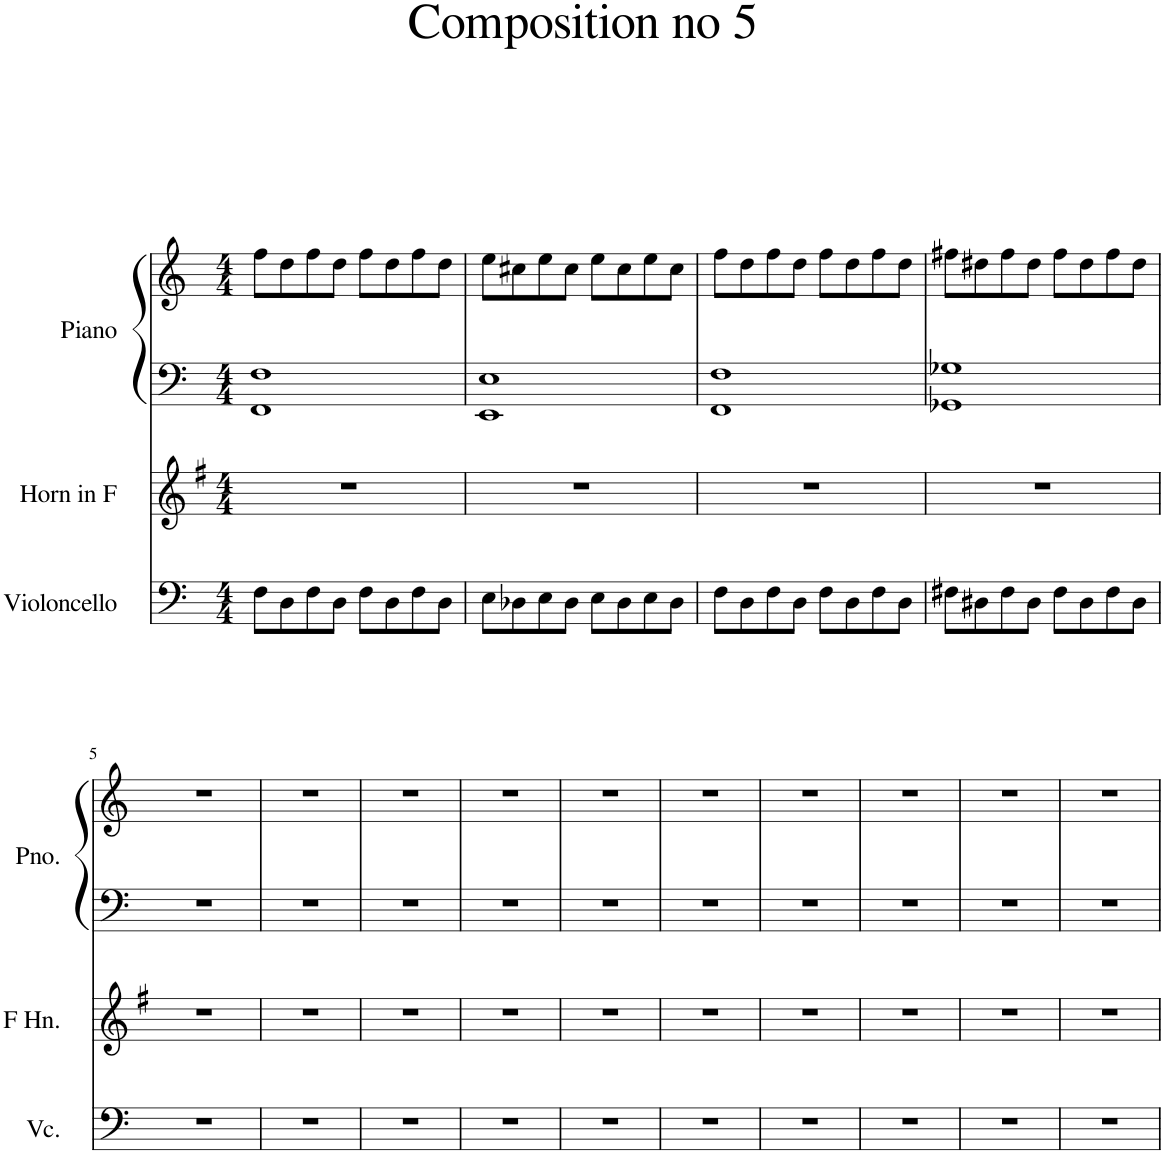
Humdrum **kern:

**kern	**kern	**kern	**kern
*part3	*part2	*part1	*part1
*staff4	*staff3	*staff2	*staff1
*I"Violoncello	*I"Horn in F	*I"Piano	*
*I'Vc.	*	*I'Pno.	*
*clefF4	*clefG2	*clefF4	*clefG2
*	*Trd4c7	*	*
*k[]	*k[f#]	*k[]	*k[]
*M4/4	*M4/4	*M4/4	*M4/4
=1	=1	=1	=1
8F\L	1r	1FF 1F	8ff\L
8D\	.	.	8dd\
8F\	.	.	8ff\
8D\J	.	.	8dd\J
8F\L	.	.	8ff\L
8D\	.	.	8dd\
8F\	.	.	8ff\
8D\J	.	.	8dd\J
=2	=2	=2	=2
8E\L	1r	1EE 1E	8ee\L
8D-X\	.	.	8cc#X\
8E\	.	.	8ee\
8D-\J	.	.	8cc#\J
8E\L	.	.	8ee\L
8D-\	.	.	8cc#\
8E\	.	.	8ee\
8D-\J	.	.	8cc#\J
=3	=3	=3	=3
8F\L	1r	1FF 1F	8ff\L
8D\	.	.	8dd\
8F\	.	.	8ff\
8D\J	.	.	8dd\J
8F\L	.	.	8ff\L
8D\	.	.	8dd\
8F\	.	.	8ff\
8D\J	.	.	8dd\J
=4	=4	=4	=4
8F#X\L	1r	1GG-X 1G-X	8ff#X\L
8D#X\	.	.	8dd#X\
8F#\	.	.	8ff#\
8D#\J	.	.	8dd#\J
8F#\L	.	.	8ff#\L
8D#\	.	.	8dd#\
8F#\	.	.	8ff#\
8D#\J	.	.	8dd#\J
!!LO:LB:g=z
=5	=5	=5	=5
1r	1r	1r	1r
=6	=6	=6	=6
1r	1r	1r	1r
=7	=7	=7	=7
1r	1r	1r	1r
=8	=8	=8	=8
1r	1r	1r	1r
=9	=9	=9	=9
1r	1r	1r	1r
=10	=10	=10	=10
1r	1r	1r	1r
=11	=11	=11	=11
1r	1r	1r	1r
=12	=12	=12	=12
1r	1r	1r	1r
=13	=13	=13	=13
1r	1r	1r	1r
=14	=14	=14	=14
1r	1r	1r	1r
=	=	=	=
*-	*-	*-	*-
